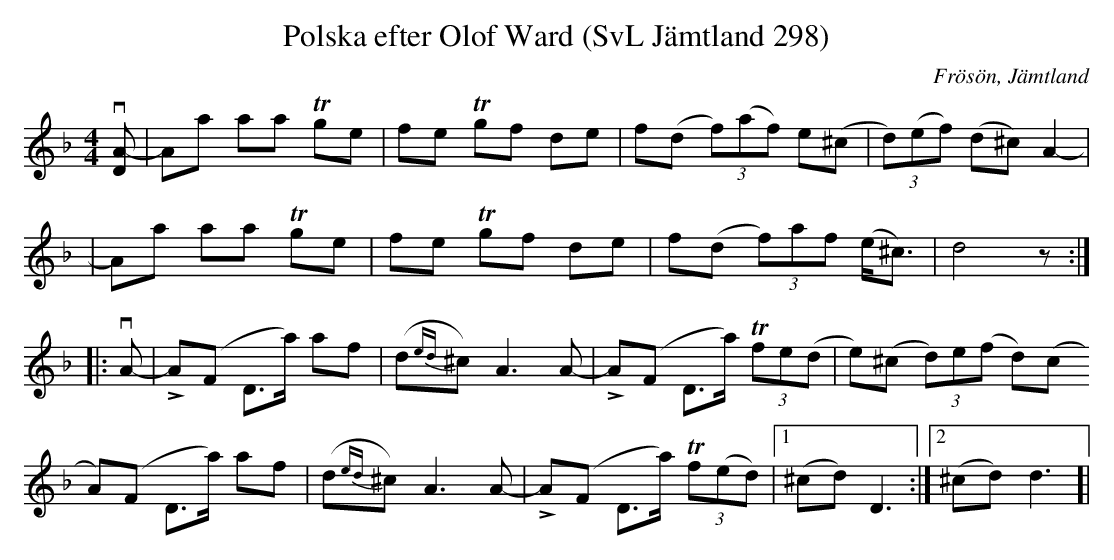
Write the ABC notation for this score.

X:1
T:Polska efter Olof Ward (SvL Jämtland 298)
O:Frösön, Jämtland
M:4/4
L:1/8
K:Dm
v[DA-]|Aa aa Tge|fe Tgf de|f(d (3f)(af) e(^c|(3d)(ef) (d^c) A2-|
|Aa aa Tge|fe Tgf de|f(d (3f)af (e<^c)|d4z:|
|:v A-|LA(F D>a) af|(d{ed}^c) A3 A-|LA(F D>a) (3Tfe(d|e)(^c (3d)e(f d)(c
A)(F D>a) af|(d{ed}^c) A3 A-|LA(F D>a) (3Tf(ed)|1) (^cd) D3:|2) (^cd) d3]|
